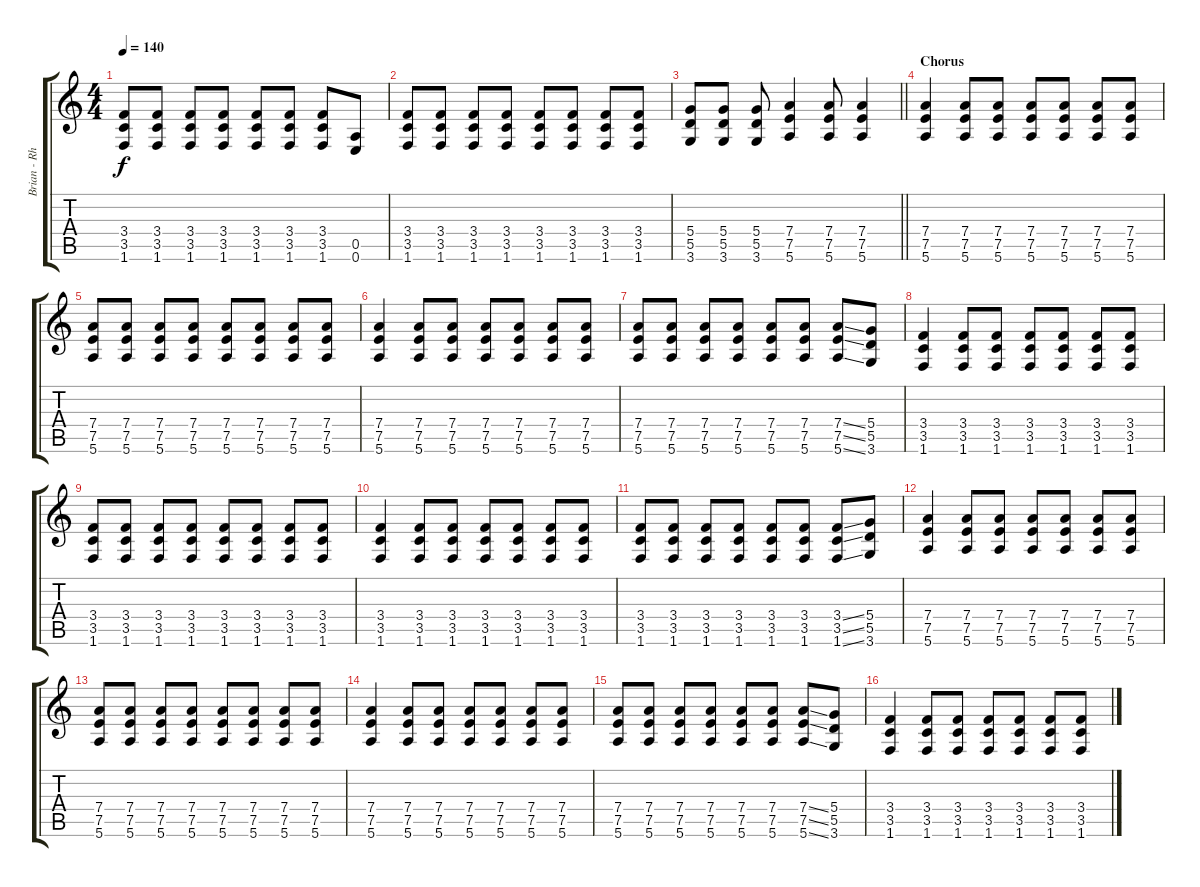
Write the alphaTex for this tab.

\track ("Brian - Rhythm Guitar" "Brian - Rh") {instrument electricguitarjazz}
\staff {score tabs}
\tuning (E4 B3 G3 D3 A2 E2) {hide}
\ts (4 4)
\tempo 140
\clef g2
\ks c
(3.4 3.5 1.6).8{dy f} (3.4 3.5 1.6).8 (3.4 3.5 1.6).8 (3.4 3.5 1.6).8 (3.4 3.5 1.6).8 (3.4 3.5 1.6).8 (3.4 3.5 1.6).8 (0.5 0.6).8 |
(3.4 3.5 1.6).8 (3.4 3.5 1.6).8 (3.4 3.5 1.6).8 (3.4 3.5 1.6).8 (3.4 3.5 1.6).8 (3.4 3.5 1.6).8 (3.4 3.5 1.6).8 (3.4 3.5 1.6).8 |
\barLineRight lightlight
(5.4 5.5 3.6).8 (5.4 5.5 3.6).8 (5.4 5.5 3.6).8 (7.4 7.5 5.6).4 (7.4 7.5 5.6).8 (7.4 7.5 5.6).4 |
\section ("" "Chorus")
(7.4 7.5 5.6).4{volume 10} (7.4 7.5 5.6).8 (7.4 7.5 5.6).8 (7.4 7.5 5.6).8 (7.4 7.5 5.6).8 (7.4 7.5 5.6).8 (7.4 7.5 5.6).8 |
(7.4 7.5 5.6).8 (7.4 7.5 5.6).8 (7.4 7.5 5.6).8 (7.4 7.5 5.6).8 (7.4 7.5 5.6).8 (7.4 7.5 5.6).8 (7.4 7.5 5.6).8 (7.4 7.5 5.6).8 |
(7.4 7.5 5.6).4 (7.4 7.5 5.6).8 (7.4 7.5 5.6).8 (7.4 7.5 5.6).8 (7.4 7.5 5.6).8 (7.4 7.5 5.6).8 (7.4 7.5 5.6).8 |
(7.4 7.5 5.6).8 (7.4 7.5 5.6).8 (7.4 7.5 5.6).8 (7.4 7.5 5.6).8 (7.4 7.5 5.6).8 (7.4 7.5 5.6).8 (7.4{ss} 7.5{ss} 5.6{ss}).8 (5.4 5.5 3.6).8 |
(3.4 3.5 1.6).4 (3.4 3.5 1.6).8 (3.4 3.5 1.6).8 (3.4 3.5 1.6).8 (3.4 3.5 1.6).8 (3.4 3.5 1.6).8 (3.4 3.5 1.6).8 |
(3.4 3.5 1.6).8 (3.4 3.5 1.6).8 (3.4 3.5 1.6).8 (3.4 3.5 1.6).8 (3.4 3.5 1.6).8 (3.4 3.5 1.6).8 (3.4 3.5 1.6).8 (3.4 3.5 1.6).8 |
(3.4 3.5 1.6).4 (3.4 3.5 1.6).8 (3.4 3.5 1.6).8 (3.4 3.5 1.6).8 (3.4 3.5 1.6).8 (3.4 3.5 1.6).8 (3.4 3.5 1.6).8 |
(3.4 3.5 1.6).8 (3.4 3.5 1.6).8 (3.4 3.5 1.6).8 (3.4 3.5 1.6).8 (3.4 3.5 1.6).8 (3.4 3.5 1.6).8 (3.4{ss} 3.5{ss} 1.6{ss}).8 (5.4 5.5 3.6).8 |
(7.4 7.5 5.6).4 (7.4 7.5 5.6).8 (7.4 7.5 5.6).8 (7.4 7.5 5.6).8 (7.4 7.5 5.6).8 (7.4 7.5 5.6).8 (7.4 7.5 5.6).8 |
(7.4 7.5 5.6).8 (7.4 7.5 5.6).8 (7.4 7.5 5.6).8 (7.4 7.5 5.6).8 (7.4 7.5 5.6).8 (7.4 7.5 5.6).8 (7.4 7.5 5.6).8 (7.4 7.5 5.6).8 |
(7.4 7.5 5.6).4 (7.4 7.5 5.6).8 (7.4 7.5 5.6).8 (7.4 7.5 5.6).8 (7.4 7.5 5.6).8 (7.4 7.5 5.6).8 (7.4 7.5 5.6).8 |
(7.4 7.5 5.6).8 (7.4 7.5 5.6).8 (7.4 7.5 5.6).8 (7.4 7.5 5.6).8 (7.4 7.5 5.6).8 (7.4 7.5 5.6).8 (7.4{ss} 7.5{ss} 5.6{ss}).8 (5.4 5.5 3.6).8 |
(3.4 3.5 1.6).4 (3.4 3.5 1.6).8 (3.4 3.5 1.6).8 (3.4 3.5 1.6).8 (3.4 3.5 1.6).8 (3.4 3.5 1.6).8 (3.4 3.5 1.6).8
